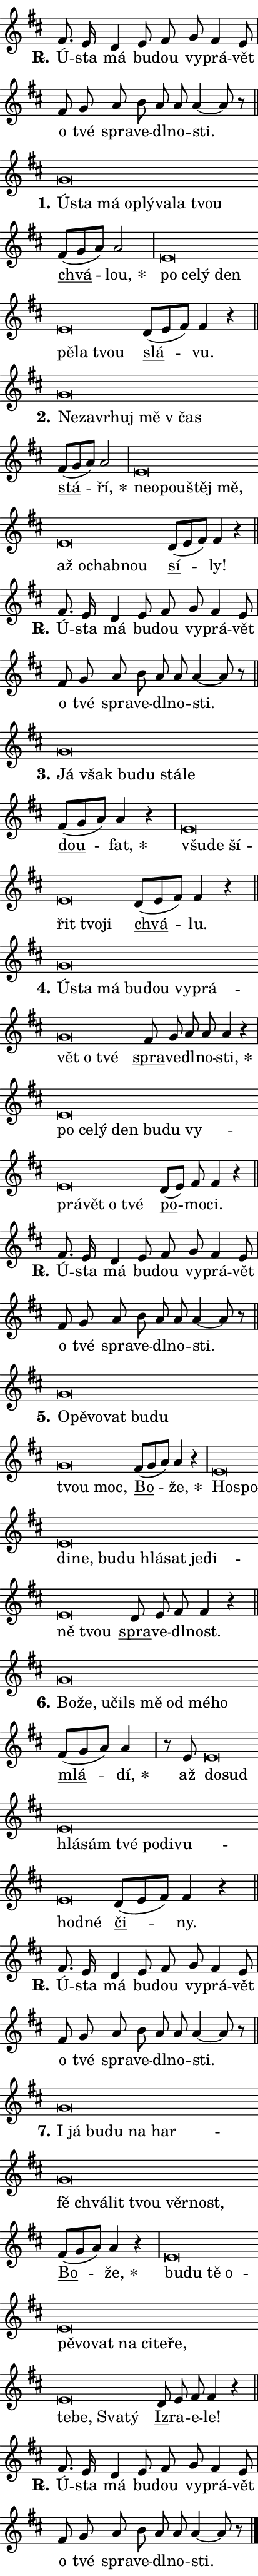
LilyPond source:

\version "2.24.0"
\header { tagline = "" }
\paper {
  indent = 0\cm
  top-margin = 0\cm
  right-margin = 0\cm
  bottom-margin = 0\cm
  left-margin = 0\cm
  paper-width = 7\cm
  page-breaking = #ly:one-page-breaking
  system-system-spacing.basic-distance = #11
  score-system-spacing.basic-distance = #11
  ragged-last = ##f
}


%% Author: Thomas Morley
%% https://lists.gnu.org/archive/html/lilypond-user/2020-05/msg00002.html
#(define (line-position grob)
"Returns position of @var[grob} in current system:
   @code{'start}, if at first time-step
   @code{'end}, if at last time-step
   @code{'middle} otherwise
"
  (let* ((col (ly:item-get-column grob))
         (ln (ly:grob-object col 'left-neighbor))
         (rn (ly:grob-object col 'right-neighbor))
         (col-to-check-left (if (ly:grob? ln) ln col))
         (col-to-check-right (if (ly:grob? rn) rn col))
         (break-dir-left
           (and
             (ly:grob-property col-to-check-left 'non-musical #f)
             (ly:item-break-dir col-to-check-left)))
         (break-dir-right
           (and
             (ly:grob-property col-to-check-right 'non-musical #f)
             (ly:item-break-dir col-to-check-right))))
        (cond ((eqv? 1 break-dir-left) 'start)
              ((eqv? -1 break-dir-right) 'end)
              (else 'middle))))

#(define (tranparent-at-line-position vctor)
  (lambda (grob)
  "Relying on @code{line-position} select the relevant enry from @var{vctor}.
Used to determine transparency,"
    (case (line-position grob)
      ((end) (not (vector-ref vctor 0)))
      ((middle) (not (vector-ref vctor 1)))
      ((start) (not (vector-ref vctor 2))))))

noteHeadBreakVisibility =
#(define-music-function (break-visibility)(vector?)
"Makes @code{NoteHead}s transparent relying on @var{break-visibility}"
#{
  \override NoteHead.transparent =
    #(tranparent-at-line-position break-visibility)
#})

#(define delete-ledgers-for-transparent-note-heads
  (lambda (grob)
    "Reads whether a @code{NoteHead} is transparent.
If so this @code{NoteHead} is removed from @code{'note-heads} from
@var{grob}, which is supposed to be @code{LedgerLineSpanner}.
As a result ledgers are not printed for this @code{NoteHead}"
    (let* ((nhds-array (ly:grob-object grob 'note-heads))
           (nhds-list
             (if (ly:grob-array? nhds-array)
                 (ly:grob-array->list nhds-array)
                 '()))
           ;; Relies on the transparent-property being done before
           ;; Staff.LedgerLineSpanner.after-line-breaking is executed.
           ;; This is fragile ...
           (to-keep
             (remove
               (lambda (nhd)
                 (ly:grob-property nhd 'transparent #f))
               nhds-list)))
      ;; TODO find a better method to iterate over grob-arrays, similiar
      ;; to filter/remove etc for lists
      ;; For now rebuilt from scratch
      (set! (ly:grob-object grob 'note-heads)  '())
      (for-each
        (lambda (nhd)
          (ly:pointer-group-interface::add-grob grob 'note-heads nhd))
        to-keep))))

hideNotes = {
  \noteHeadBreakVisibility #begin-of-line-visible
}
unHideNotes = {
  \noteHeadBreakVisibility #all-visible
}

% work-around for resetting accidentals
% https://lilypond.org/doc/v2.23/Documentation/notation/displaying-rhythms#unmetered-music
cadenzaMeasure = {
  \cadenzaOff
  \partial 1024 s1024
  \cadenzaOn
}

#(define-markup-command (accent layout props text) (markup?)
  "Underline accented syllable"
  (interpret-markup layout props
    #{\markup \override #'(offset . 4.3) \underline { #text }#}))

responsum = \markup \concat {
  "R" \hspace #-1.05 \path #0.1 #'((moveto 0 0.07) (lineto 0.9 0.8)) \hspace #0.05 "."
}

\layout {
    \context {
        \Staff
        \remove "Time_signature_engraver"
        \override LedgerLineSpanner.after-line-breaking = #delete-ledgers-for-transparent-note-heads
    }
    \context {
        \Voice {
            \override NoteHead.output-attributes = #'((class . "notehead"))
            \override Hairpin.height = #0.55
        }
    }
    \context {
        \Lyrics {
            \override StanzaNumber.output-attributes = #'((class . "stanzanumber"))
            \override LyricSpace.minimum-distance = #0.9
            \override LyricText.font-name = #"TeX Gyre Schola"
            \override LyricText.font-size = 1
            \override StanzaNumber.font-name = #"TeX Gyre Schola Bold"
            \override StanzaNumber.font-size = 1
        }
    }
}

% magnetic-lyrics.ily
%
%   written by
%     Jean Abou Samra <jean@abou-samra.fr>
%     Werner Lemberg <wl@gnu.org>
%
%   adapted by
%     Jiri Hon <jiri.hon@gmail.com>
%
% Version 2022-Apr-15

% https://www.mail-archive.com/lilypond-user@gnu.org/msg149350.html

#(define (Left_hyphen_pointer_engraver context)
   "Collect syllable-hyphen-syllable occurrences in lyrics and store
them in properties.  This engraver only looks to the left.  For
example, if the lyrics input is @code{foo -- bar}, it does the
following.

@itemize @bullet
@item
Set the @code{text} property of the @code{LyricHyphen} grob between
@q{foo} and @q{bar} to @code{foo}.

@item
Set the @code{left-hyphen} property of the @code{LyricText} grob with
text @q{foo} to the @code{LyricHyphen} grob between @q{foo} and
@q{bar}.
@end itemize

Use this auxiliary engraver in combination with the
@code{lyric-@/text::@/apply-@/magnetic-@/offset!} hook."
   (let ((hyphen #f)
         (text #f))
     (make-engraver
      (acknowledgers
       ((lyric-syllable-interface engraver grob source-engraver)
        (set! text grob)))
      (end-acknowledgers
       ((lyric-hyphen-interface engraver grob source-engraver)
        ;(when (not (grob::has-interface grob 'lyric-space-interface))
          (set! hyphen grob)));)
      ((stop-translation-timestep engraver)
       (when (and text hyphen)
         (ly:grob-set-object! text 'left-hyphen hyphen))
       (set! text #f)
       (set! hyphen #f)))))

#(define (lyric-text::apply-magnetic-offset! grob)
   "If the space between two syllables is less than the value in
property @code{LyricText@/.details@/.squash-threshold}, move the right
syllable to the left so that it gets concatenated with the left
syllable.

Use this function as a hook for
@code{LyricText@/.after-@/line-@/breaking} if the
@code{Left_@/hyphen_@/pointer_@/engraver} is active."
   (let ((hyphen (ly:grob-object grob 'left-hyphen #f)))
     (when hyphen
       (let ((left-text (ly:spanner-bound hyphen LEFT)))
         (when (grob::has-interface left-text 'lyric-syllable-interface)
           (let* ((common (ly:grob-common-refpoint grob left-text X))
                  (this-x-ext (ly:grob-extent grob common X))
                  (left-x-ext
                   (begin
                     ;; Trigger magnetism for left-text.
                     (ly:grob-property left-text 'after-line-breaking)
                     (ly:grob-extent left-text common X)))
                  ;; `delta` is the gap width between two syllables.
                  (delta (- (interval-start this-x-ext)
                            (interval-end left-x-ext)))
                  (details (ly:grob-property grob 'details))
                  (threshold (assoc-get 'squash-threshold details 0.2)))
             (when (< delta threshold)
               (let* (;; We have to manipulate the input text so that
                      ;; ligatures crossing syllable boundaries are not
                      ;; disabled.  For languages based on the Latin
                      ;; script this is essentially a beautification.
                      ;; However, for non-Western scripts it can be a
                      ;; necessity.
                      (lt (ly:grob-property left-text 'text))
                      (rt (ly:grob-property grob 'text))
                      (is-space (grob::has-interface hyphen 'lyric-space-interface))
                      (space (if is-space " " ""))
                      (space-markup (grob-interpret-markup grob " "))
                      (space-size (interval-length (ly:stencil-extent space-markup X)))
                      (extra-delta (if is-space space-size 0))
                      ;; Append new syllable.
                      (ltrt-space (if (and (string? lt) (string? rt))
                                (string-append lt space rt)
                                (make-concat-markup (list lt space rt))))
                      ;; Right-align `ltrt` to the right side.
                      (ltrt-space-markup (grob-interpret-markup
                               grob
                               (make-translate-markup
                                (cons (interval-length this-x-ext) 0)
                                (make-right-align-markup ltrt-space)))))
                 (begin
                   ;; Don't print `left-text`.
                   (ly:grob-set-property! left-text 'stencil #f)
                   ;; Set text and stencil (which holds all collected
                   ;; syllables so far) and shift it to the left.
                   (ly:grob-set-property! grob 'text ltrt-space)
                   (ly:grob-set-property! grob 'stencil ltrt-space-markup)
                   (ly:grob-translate-axis! grob (- (- delta extra-delta)) X))))))))))


#(define (lyric-hyphen::displace-bounds-first grob)
   ;; Make very sure this callback isn't triggered too early.
   (let ((left (ly:spanner-bound grob LEFT))
         (right (ly:spanner-bound grob RIGHT)))
     (ly:grob-property left 'after-line-breaking)
     (ly:grob-property right 'after-line-breaking)
     (ly:lyric-hyphen::print grob)))

squashThreshold = #0.4

\layout {
  \context {
    \Lyrics
    \consists #Left_hyphen_pointer_engraver
    \override LyricText.after-line-breaking =
      #lyric-text::apply-magnetic-offset!
    \override LyricHyphen.stencil = #lyric-hyphen::displace-bounds-first
    \override LyricText.details.squash-threshold = \squashThreshold
    \override LyricHyphen.minimum-distance = 0
    \override LyricHyphen.minimum-length = \squashThreshold
  }
}

squash = \override LyricText.details.squash-threshold = 9999
unSquash = \override LyricText.details.squash-threshold = \squashThreshold

left = \override LyricText.self-alignment-X = #LEFT
unLeft = \revert LyricText.self-alignment-X

starOffset = #(lambda (grob) 
                (let ((x_offset (ly:self-alignment-interface::aligned-on-x-parent grob)))
                  (if (= x_offset 0) 0 (+ x_offset 1.2))))

star = #(define-music-function (syllable)(string?)
"Append star separator at the end of a syllable"
#{
  \once \override LyricText.X-offset = #starOffset
  \lyricmode { \markup {
    #syllable
    \override #'((font-name . "TeX Gyre Schola Bold")) \hspace #0.2 \lower #0.65 \larger "*"
  } }
#})

starAccent = #(define-music-function (syllable)(string?)
"Append star separator at the end of a syllable and make accent"
#{
  \once \override LyricText.X-offset = #starOffset
  \lyricmode { \markup {
    \accent #syllable
    \override #'((font-name . "TeX Gyre Schola Bold")) \hspace #0.2 \lower #0.65 \larger "*"
  } }
#})

breath = #(define-music-function (syllable)(string?)
"Append breathing indicator at the end of a syllable"
#{
  \lyricmode { \markup { #syllable "+" } }
#})

optionalBreath = #(define-music-function (syllable)(string?)
"Append optional breathing indicator at the end of a syllable"
#{
  \lyricmode { \markup { #syllable "(+)" } }
#})


\score {
    <<
        \new Voice = "melody" { \cadenzaOn \key d \major \relative { fis'8. e16 d4 \bar "" e8 fis \bar "" g fis4 e8 \cadenzaMeasure \bar "|" fis g \bar "" a b \bar "" a a a4~ a8 r \cadenzaMeasure \bar "||" \break } }
        \new Lyrics \lyricsto "melody" { \lyricmode { \set stanza = \responsum
Ú -- sta má bu -- dou vy -- prá -- vět o tvé spra -- ve -- dl -- no -- sti. } }
    >>
    \layout {}
}

\score {
    <<
        \new Voice = "melody" { \cadenzaOn \key d \major \relative { g'\breve*1/16 \hideNotes \breve*1/16 \bar "" \breve*1/16 \bar "" \breve*1/16 \bar "" \breve*1/16 \bar "" \breve*1/16 \breve*1/16 \bar "" \unHideNotes \bar "" fis8[( g a)] a2 \cadenzaMeasure \bar "|" e\breve*1/16 \hideNotes \breve*1/16 \bar "" \breve*1/16 \bar "" \breve*1/16 \bar "" \breve*1/16 \bar "" \breve*1/16 \breve*1/16 \bar "" \unHideNotes \bar "" d8[( e fis)] fis4 r \cadenzaMeasure \bar "||" \break } }
        \new Lyrics \lyricsto "melody" { \lyricmode { \set stanza = "1."
\left Ú -- \squash sta má oplý -- va -- la tvou \unLeft \unSquash \markup \accent chvá -- \star lou, \left po \squash ce -- lý den pě -- la tvou \unLeft \unSquash \markup \accent slá -- vu. } }
    >>
    \layout {}
}

\score {
    <<
        \new Voice = "melody" { \cadenzaOn \key d \major \relative { g'\breve*1/16 \hideNotes \breve*1/16 \bar "" \breve*1/16 \bar "" \breve*1/16 \bar "" \breve*1/16 \breve*1/16 \bar "" \unHideNotes \bar "" fis8[( g a)] a2 \cadenzaMeasure \bar "|" e\breve*1/16 \hideNotes \breve*1/16 \bar "" \breve*1/16 \bar "" \breve*1/16 \bar "" \breve*1/16 \bar "" \breve*1/16 \bar "" \breve*1/16 \bar "" \breve*1/16 \breve*1/16 \bar "" \unHideNotes \bar "" d8[( e fis)] fis4 r \cadenzaMeasure \bar "||" \break } }
        \new Lyrics \lyricsto "melody" { \lyricmode { \set stanza = "2."
\left Ne -- \squash za -- vr -- huj mě "v čas" \unLeft \unSquash \markup \accent stá -- \star ří, \left ne -- \squash o -- pou -- štěj mě, až o -- chab -- nou \unLeft \unSquash \markup \accent sí -- ly! } }
    >>
    \layout {}
}

\score {
    <<
        \new Voice = "melody" { \cadenzaOn \key d \major \relative { fis'8. e16 d4 \bar "" e8 fis \bar "" g fis4 e8 \cadenzaMeasure \bar "|" fis g \bar "" a b \bar "" a a a4~ a8 r \cadenzaMeasure \bar "||" \break } }
        \new Lyrics \lyricsto "melody" { \lyricmode { \set stanza = \responsum
Ú -- sta má bu -- dou vy -- prá -- vět o tvé spra -- ve -- dl -- no -- sti. } }
    >>
    \layout {}
}

\score {
    <<
        \new Voice = "melody" { \cadenzaOn \key d \major \relative { g'\breve*1/16 \hideNotes \breve*1/16 \bar "" \breve*1/16 \bar "" \breve*1/16 \bar "" \breve*1/16 \breve*1/16 \bar "" \unHideNotes \bar "" fis8[( g a)] a4 r \cadenzaMeasure \bar "|" e\breve*1/16 \hideNotes \breve*1/16 \bar "" \breve*1/16 \bar "" \breve*1/16 \bar "" \breve*1/16 \breve*1/16 \bar "" \unHideNotes \bar "" d8[( e fis)] fis4 r \cadenzaMeasure \bar "||" \break } }
        \new Lyrics \lyricsto "melody" { \lyricmode { \set stanza = "3."
\left Já \squash však bu -- du stá -- le \unLeft \unSquash \markup \accent dou -- \star fat, \left všu -- \squash de ší -- řit tvo -- ji \unLeft \unSquash \markup \accent chvá -- lu. } }
    >>
    \layout {}
}

\score {
    <<
        \new Voice = "melody" { \cadenzaOn \key d \major \relative { g'\breve*1/16 \hideNotes \breve*1/16 \bar "" \breve*1/16 \bar "" \breve*1/16 \bar "" \breve*1/16 \bar "" \breve*1/16 \bar "" \breve*1/16 \bar "" \breve*1/16 \bar "" \breve*1/16 \breve*1/16 \bar "" \unHideNotes \bar "" fis8 g a a a4 r \cadenzaMeasure \bar "|" e\breve*1/16 \hideNotes \breve*1/16 \bar "" \breve*1/16 \bar "" \breve*1/16 \bar "" \breve*1/16 \bar "" \breve*1/16 \bar "" \breve*1/16 \bar "" \breve*1/16 \bar "" \breve*1/16 \bar "" \breve*1/16 \breve*1/16 \bar "" \unHideNotes \bar "" d8[( e)] fis fis4 r \cadenzaMeasure \bar "||" \break } }
        \new Lyrics \lyricsto "melody" { \lyricmode { \set stanza = "4."
\left Ú -- \squash sta má bu -- dou vy -- prá -- vět o tvé \unLeft \unSquash \markup \accent spra -- ve -- dl -- no -- \star sti, \left po \squash ce -- lý den bu -- du vy -- prá -- vět o tvé \unLeft \unSquash \markup \accent po -- mo -- ci. } }
    >>
    \layout {}
}

\score {
    <<
        \new Voice = "melody" { \cadenzaOn \key d \major \relative { fis'8. e16 d4 \bar "" e8 fis \bar "" g fis4 e8 \cadenzaMeasure \bar "|" fis g \bar "" a b \bar "" a a a4~ a8 r \cadenzaMeasure \bar "||" \break } }
        \new Lyrics \lyricsto "melody" { \lyricmode { \set stanza = \responsum
Ú -- sta má bu -- dou vy -- prá -- vět o tvé spra -- ve -- dl -- no -- sti. } }
    >>
    \layout {}
}

\score {
    <<
        \new Voice = "melody" { \cadenzaOn \key d \major \relative { g'\breve*1/16 \hideNotes \breve*1/16 \bar "" \breve*1/16 \bar "" \breve*1/16 \bar "" \breve*1/16 \bar "" \breve*1/16 \bar "" \breve*1/16 \breve*1/16 \bar "" \unHideNotes \bar "" fis8[( g a)] a4 r \cadenzaMeasure \bar "|" e\breve*1/16 \hideNotes \breve*1/16 \bar "" \breve*1/16 \bar "" \breve*1/16 \bar "" \breve*1/16 \bar "" \breve*1/16 \bar "" \breve*1/16 \bar "" \breve*1/16 \bar "" \breve*1/16 \bar "" \breve*1/16 \bar "" \breve*1/16 \breve*1/16 \bar "" \unHideNotes \bar "" d8 e fis fis4 r \cadenzaMeasure \bar "||" \break } }
        \new Lyrics \lyricsto "melody" { \lyricmode { \set stanza = "5."
\left O -- \squash pě -- vo -- vat bu -- du tvou moc, \unLeft \unSquash \markup \accent Bo -- \star že, \left Ho -- \squash spo -- di -- ne, bu -- du hlá -- sat je -- di -- ně tvou \unLeft \unSquash \markup \accent spra -- ve -- dl -- nost. } }
    >>
    \layout {}
}

\score {
    <<
        \new Voice = "melody" { \cadenzaOn \key d \major \relative { g'\breve*1/16 \hideNotes \breve*1/16 \bar "" \breve*1/16 \bar "" \breve*1/16 \bar "" \breve*1/16 \bar "" \breve*1/16 \bar "" \breve*1/16 \breve*1/16 \bar "" \unHideNotes \bar "" fis8[( g a)] a4 \cadenzaMeasure \bar "|" r8 e8 e\breve*1/16 \hideNotes \breve*1/16 \bar "" \breve*1/16 \bar "" \breve*1/16 \bar "" \breve*1/16 \bar "" \breve*1/16 \bar "" \breve*1/16 \bar "" \breve*1/16 \bar "" \breve*1/16 \breve*1/16 \bar "" \unHideNotes \bar "" d8[( e fis)] fis4 r \cadenzaMeasure \bar "||" \break } }
        \new Lyrics \lyricsto "melody" { \lyricmode { \set stanza = "6."
\left Bo -- \squash že, u -- čils mě od mé -- ho \unLeft \unSquash \markup \accent mlá -- \star dí, až \left do -- \squash sud hlá -- sám tvé po -- di -- vu -- hod -- né \unLeft \unSquash \markup \accent či -- ny. } }
    >>
    \layout {}
}

\score {
    <<
        \new Voice = "melody" { \cadenzaOn \key d \major \relative { fis'8. e16 d4 \bar "" e8 fis \bar "" g fis4 e8 \cadenzaMeasure \bar "|" fis g \bar "" a b \bar "" a a a4~ a8 r \cadenzaMeasure \bar "||" \break } }
        \new Lyrics \lyricsto "melody" { \lyricmode { \set stanza = \responsum
Ú -- sta má bu -- dou vy -- prá -- vět o tvé spra -- ve -- dl -- no -- sti. } }
    >>
    \layout {}
}

\score {
    <<
        \new Voice = "melody" { \cadenzaOn \key d \major \relative { g'\breve*1/16 \hideNotes \breve*1/16 \bar "" \breve*1/16 \bar "" \breve*1/16 \bar "" \breve*1/16 \bar "" \breve*1/16 \bar "" \breve*1/16 \bar "" \breve*1/16 \bar "" \breve*1/16 \bar "" \breve*1/16 \bar "" \breve*1/16 \breve*1/16 \bar "" \unHideNotes \bar "" fis8[( g a)] a4 r \cadenzaMeasure \bar "|" e\breve*1/16 \hideNotes \breve*1/16 \bar "" \breve*1/16 \bar "" \breve*1/16 \bar "" \breve*1/16 \bar "" \breve*1/16 \bar "" \breve*1/16 \bar "" \breve*1/16 \bar "" \breve*1/16 \bar "" \breve*1/16 \bar "" \breve*1/16 \bar "" \breve*1/16 \bar "" \breve*1/16 \bar "" \breve*1/16 \breve*1/16 \bar "" \unHideNotes \bar "" d8 e fis fis4 r \cadenzaMeasure \bar "||" \break } }
        \new Lyrics \lyricsto "melody" { \lyricmode { \set stanza = "7."
\left I \squash já bu -- du na har -- fě chvá -- lit tvou věr -- nost, \unLeft \unSquash \markup \accent Bo -- \star že, \left bu -- \squash du tě o -- pě -- vo -- vat na ci -- te -- ře, te -- be, Sva -- tý \unLeft \unSquash \markup \accent Iz -- ra -- e -- le! } }
    >>
    \layout {}
}

\score {
    <<
        \new Voice = "melody" { \cadenzaOn \key d \major \relative { fis'8. e16 d4 \bar "" e8 fis \bar "" g fis4 e8 \cadenzaMeasure \bar "|" fis g \bar "" a b \bar "" a a a4~ a8 r \cadenzaMeasure \bar "||" \break } \bar "|." }
        \new Lyrics \lyricsto "melody" { \lyricmode { \set stanza = \responsum
Ú -- sta má bu -- dou vy -- prá -- vět o tvé spra -- ve -- dl -- no -- sti. } }
    >>
    \layout {}
}
